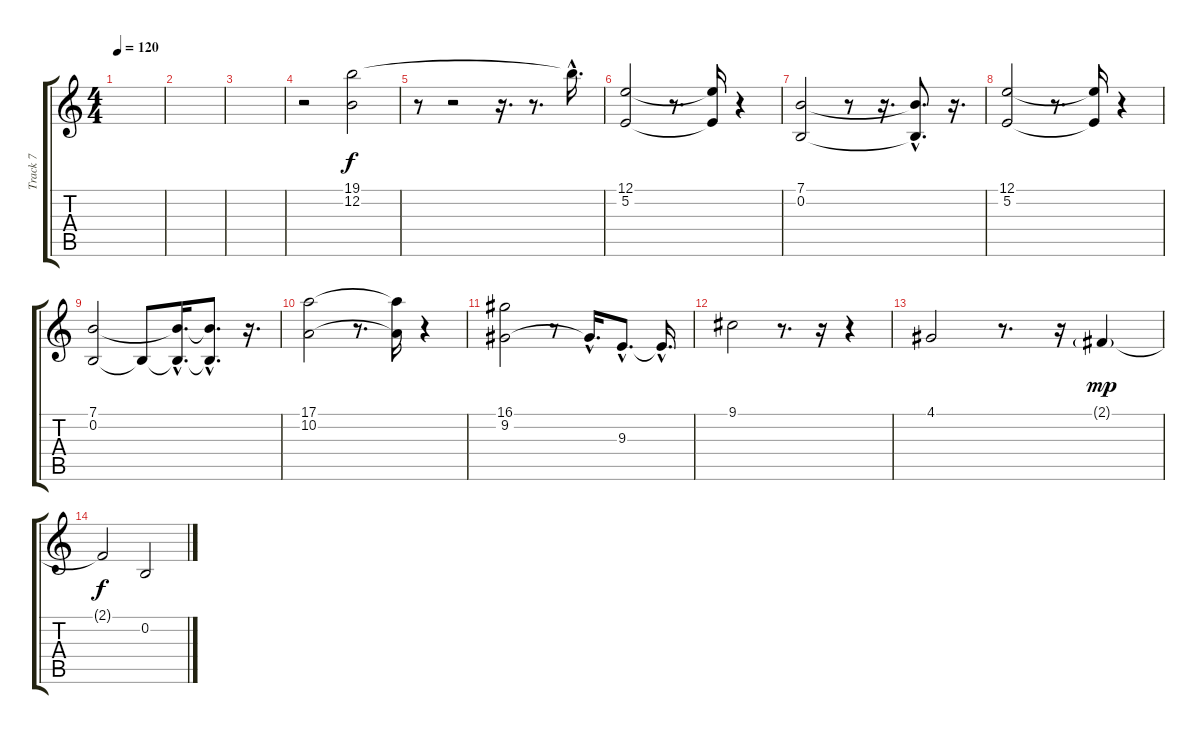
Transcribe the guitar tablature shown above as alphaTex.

\track ("Track 7" "Track 7") {instrument choiraahs}
\staff {score tabs}
\tuning (E4 B3 G3 D3 A2 E2) {hide}
\ts (4 4)
\tempo 120
\clef g2
\ks c
|
|
|
r.2{volume 0} (19.1 12.2).2{volume 8} |
r.8 r.2 r.16{d} r.8{d} 19.1{hac t}.16{d} |
(12.1 5.2).2 r.8{d} (12.1{t} 5.2{t}).16 r.4 |
(7.1 0.2).2 r.8 r.16{d} (7.1{hac t} 0.2{hac t}).8{d} r.16{d} |
(12.1 5.2).2 r.8{d} (12.1{t} 5.2{t}).16 r.4 |
(7.1 0.2).2 0.2{t}.8 (7.1{hac t} 0.2{hac t}).16{d} (7.1{hac t} 0.2{hac t}).8{d} r.16{d} |
(17.1 10.2).2 r.8{d} (17.1{t} 10.2{t}).16 r.4 |
(16.1 9.2).2 r.8 9.2{hac t}.16{d} 9.3{hac}.8{d} 9.3{hac t}.16{d} |
9.1.2 r.8{d} r.16 r.4 |
4.1.2 r.8{d} r.16 2.1{g}.4{dy mp} |
2.1{t}.2{dy f} 0.2.2
